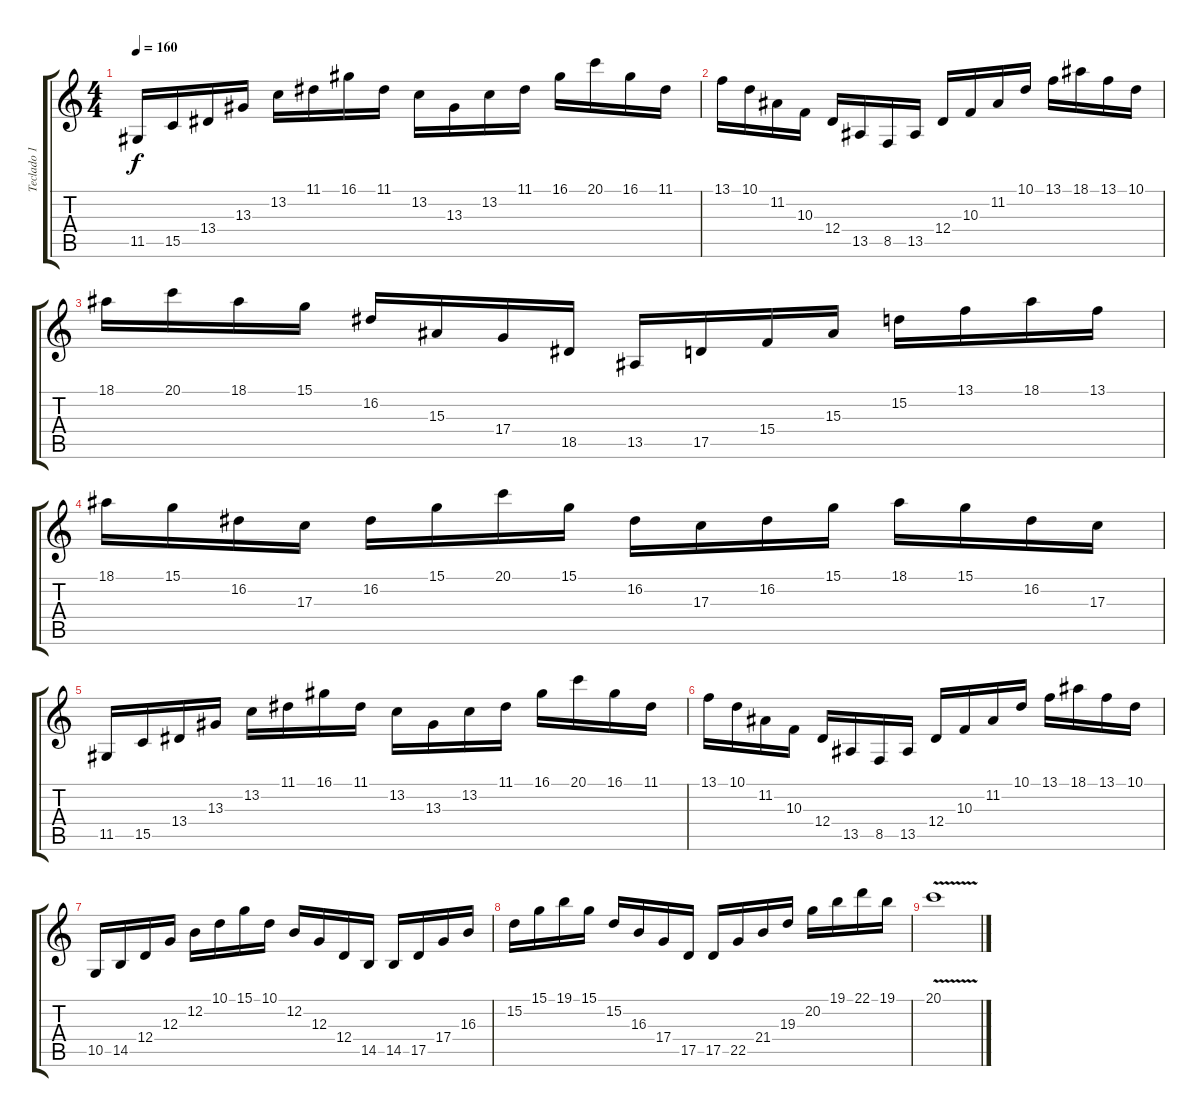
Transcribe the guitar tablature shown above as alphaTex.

\track ("Teclado 1" "Teclado 1") {instrument lead6voice}
\staff {score tabs}
\tuning (E4 B3 G3 D3 A2 E2) {hide}
\ts (4 4)
\tempo 160
\clef g2
\ks c
11.5.16{dy f volume 13 balance 4 instrument lead1square} 15.5.16 13.4.16 13.3.16 13.2.16 11.1.16 16.1.16 11.1.16 13.2.16 13.3.16 13.2.16 11.1.16 16.1.16 20.1.16 16.1.16 11.1.16 |
13.1.16 10.1.16 11.2.16 10.3.16 12.4.16 13.5.16 8.5.16 13.5.16 12.4.16 10.3.16 11.2.16 10.1.16 13.1.16 18.1.16 13.1.16 10.1.16 |
18.1.16 20.1.16 18.1.16 15.1.16 16.2.16 15.3.16 17.4.16 18.5.16 13.5.16 17.5.16 15.4.16 15.3.16 15.2.16 13.1.16 18.1.16 13.1.16 |
18.1.16 15.1.16 16.2.16 17.3.16 16.2.16 15.1.16 20.1.16 15.1.16 16.2.16 17.3.16 16.2.16 15.1.16 18.1.16 15.1.16 16.2.16 17.3.16 |
11.5.16 15.5.16 13.4.16 13.3.16 13.2.16 11.1.16 16.1.16 11.1.16 13.2.16 13.3.16 13.2.16 11.1.16 16.1.16 20.1.16 16.1.16 11.1.16 |
13.1.16 10.1.16 11.2.16 10.3.16 12.4.16 13.5.16 8.5.16 13.5.16 12.4.16 10.3.16 11.2.16 10.1.16 13.1.16 18.1.16 13.1.16 10.1.16 |
10.5.16 14.5.16 12.4.16 12.3.16 12.2.16 10.1.16 15.1.16 10.1.16 12.2.16 12.3.16 12.4.16 14.5.16 14.5.16 17.5.16 17.4.16 16.3.16 |
15.2.16 15.1.16 19.1.16 15.1.16 15.2.16 16.3.16 17.4.16 17.5.16 17.5.16 22.5.16 21.4.16 19.3.16 20.2.16 19.1.16 22.1.16 19.1.16 |
20.1{v}.1
